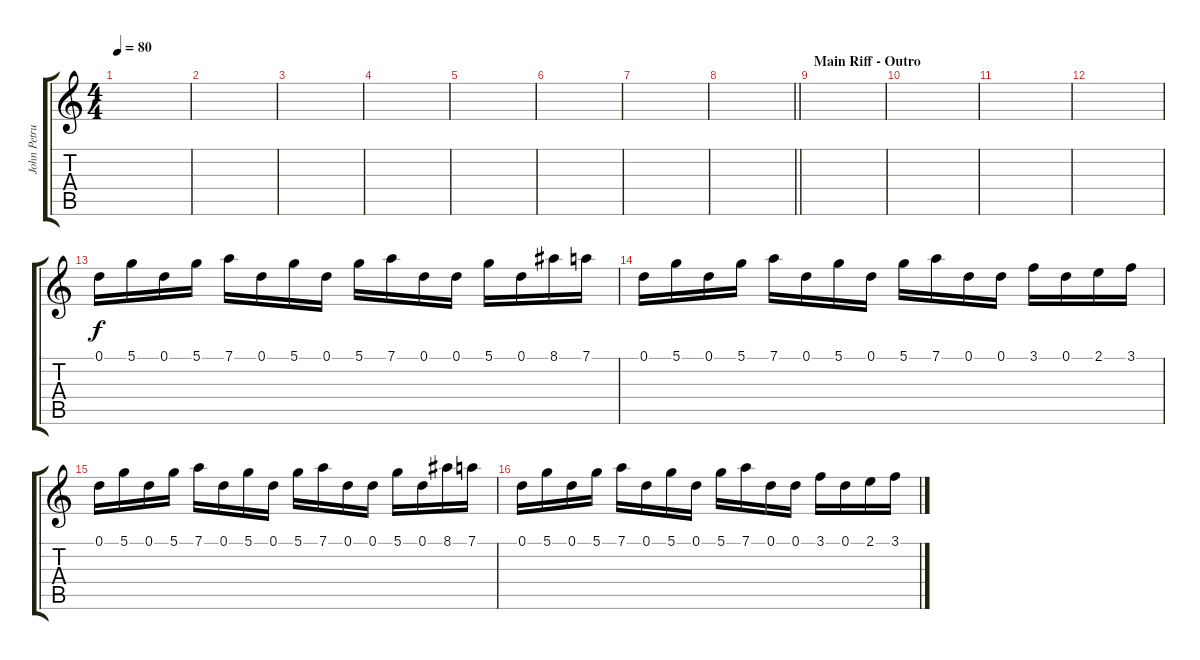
\track ("John Petrucci Leads" "John Petru") {instrument distortionguitar}
\staff {score tabs}
\tuning (D4 A3 F3 C3 G2 D2) {hide}
\ts (4 4)
\tempo 80
\clef g2
\ks c
|
|
|
|
|
|
|
\barLineRight lightlight
|
\section ("" "Main Riff - Outro")
|
|
|
|
0.1.16 5.1.16 0.1.16 5.1.16 7.1.16 0.1.16 5.1.16 0.1.16 5.1.16 7.1.16 0.1.16 0.1.16 5.1.16 0.1.16 8.1.16 7.1.16 |
0.1.16 5.1.16 0.1.16 5.1.16 7.1.16 0.1.16 5.1.16 0.1.16 5.1.16 7.1.16 0.1.16 0.1.16 3.1.16 0.1.16 2.1.16 3.1.16 |
0.1.16 5.1.16 0.1.16 5.1.16 7.1.16 0.1.16 5.1.16 0.1.16 5.1.16 7.1.16 0.1.16 0.1.16 5.1.16 0.1.16 8.1.16 7.1.16 |
0.1.16 5.1.16 0.1.16 5.1.16 7.1.16 0.1.16 5.1.16 0.1.16 5.1.16 7.1.16 0.1.16 0.1.16 3.1.16 0.1.16 2.1.16 3.1.16
